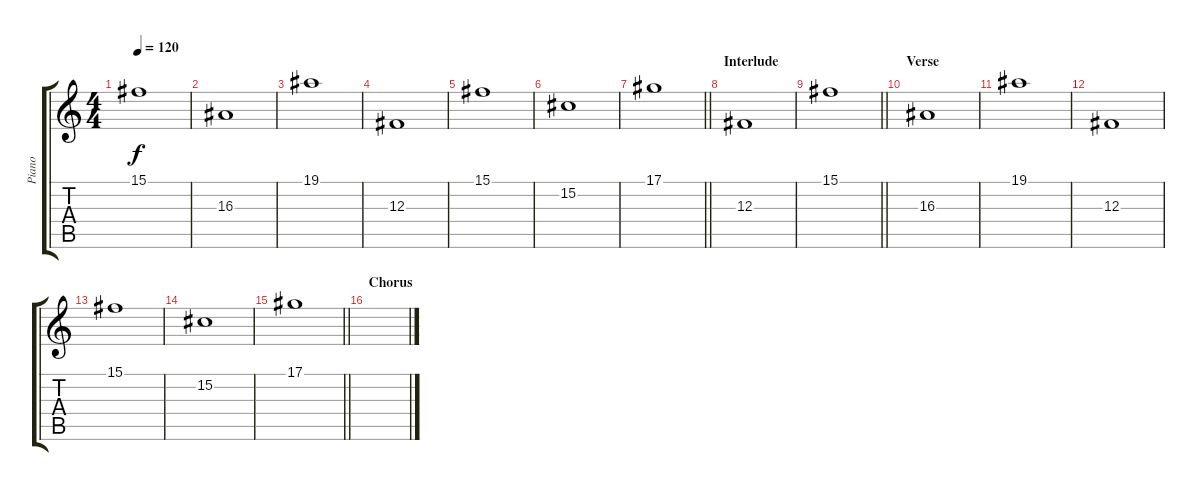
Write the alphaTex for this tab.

\track ("Piano" "Piano") {instrument acousticgrandpiano}
\staff {score tabs}
\tuning (Eb4 Bb3 Gb3 Db3 Ab2 Eb2) {hide}
\ts (4 4)
\tempo 120
\clef g2
\ks c
15.1.1{dy f} |
16.3.1 |
19.1.1 |
12.3.1 |
15.1.1 |
15.2.1 |
\barLineRight lightlight
17.1.1 |
\section ("" "Interlude")
12.3.1 |
\barLineRight lightlight
15.1.1 |
\section ("" "Verse")
16.3.1 |
19.1.1 |
12.3.1 |
15.1.1 |
15.2.1 |
\barLineRight lightlight
17.1.1 |
\section ("" "Chorus")
